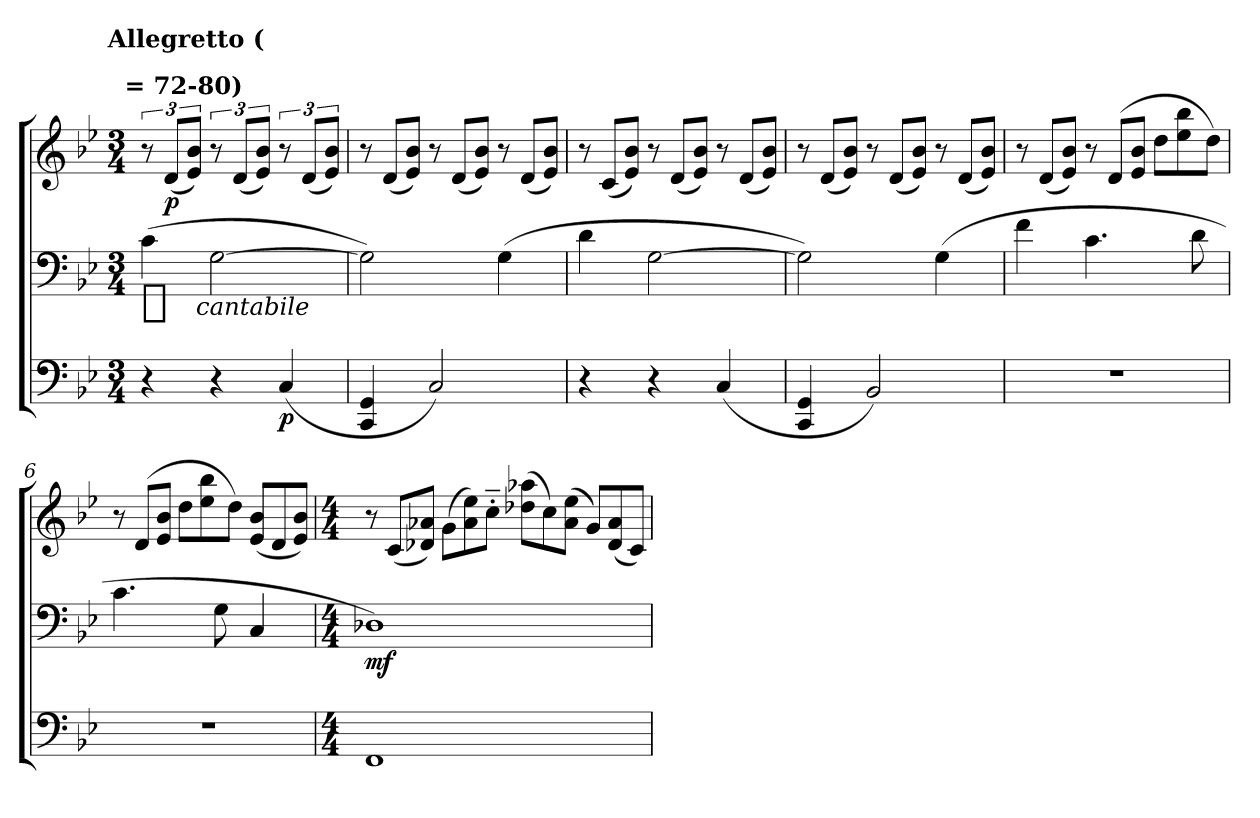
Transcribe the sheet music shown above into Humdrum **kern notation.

**kern	**kern	**kern	**dynam
*part1	*part1	*part1	*part1
*staff3	*staff2	*staff1	*staff1/2/3
*clefF4	*clefF4	*clefG2	*
*k[b-e-]	*k[b-e-]	*k[b-e-]	*
!!LO:TX:omd:t=Allegretto (\n                        \n                         = 72-80)
*M3/4	*M3/4	*M3/4	*
*MM72	*MM72	*MM72	*
=1	=1	=1	=1
!	!	!	!LO:DY:b=2:t=%s  cantabile
4r	(>4c\	12r	mp
!	!	!	!LO:DY:b
.	.	(<12d/L	p
.	.	12e-/ 12b-/J)	.
4r	[2G\	12r	.
.	.	(<12d/L	.
.	.	12e-/ 12b-/J)	.
!	!	!	!LO:DY:b=3
(<4C/	.	12r	p
.	.	(<12d/L	.
.	.	12e-/ 12b-/J)	.
=2	=2	=2	=2
*	*	*Xtuplet	*
4CC/ 4GG/	2G\])	12r	.
.	.	(<12d/L	.
.	.	12e-/ 12b-/J)	.
2C/)	.	12r	.
.	.	(<12d/L	.
.	.	12e-/ 12b-/J)	.
.	(>4G\	12r	.
.	.	(<12d/L	.
.	.	12e-/ 12b-/J)	.
=3	=3	=3	=3
4r	4d\	12r	.
.	.	(<12c/L	.
.	.	12e-/ 12b-/J)	.
4r	[2G\	12r	.
.	.	(<12d/L	.
.	.	12e-/ 12b-/J)	.
(<4C/	.	12r	.
.	.	(<12d/L	.
.	.	12e-/ 12b-/J)	.
=4	=4	=4	=4
4CC/ 4GG/	2G\])	12r	.
.	.	(<12d/L	.
.	.	12e-/ 12b-/J)	.
2BB-/)	.	12r	.
.	.	(<12d/L	.
.	.	12e-/ 12b-/J)	.
.	(>4G\	12r	.
.	.	(<12d/L	.
.	.	12e-/ 12b-/J)	.
!!LO:LB:g=z
=5	=5	=5	=5
2.r	4f\	12r	.
.	.	(<12d/L	.
.	.	12e-/ 12b-/J)	.
.	4.c\	12r	.
.	.	(>12d/L	.
.	.	12e-/ 12b-/J	.
.	.	12dd\L	.
.	.	12ee-\ 12bb-\	.
.	8d\	.	.
.	.	12dd\J)	.
=6	=6	=6	=6
2.r	4.c\	12r	.
.	.	(>12d/L	.
.	.	12e-/ 12b-/J	.
.	.	12dd\L	.
.	.	12ee-\ 12bb-\	.
.	8G\	.	.
.	.	12dd\J)	.
.	4C/	(<12e-/ 12b-/L	.
.	.	12d/	.
.	.	12e-/ 12b-/J)	.
=7	=7	=7	=7
*M4/4	*M4/4	*M4/4	*
!	!	!	!LO:DY:b=2
1FF	1D-X)	12r	mf
.	.	(<12c/L	.
.	.	12d-X/ 12a-X/J)	.
.	.	(>12g\L	.
.	.	12a-\ 12ee-\)	.
.	.	12cc'~\J	.
.	.	(>12dd-X\ 12aa-X\L	.
.	.	12cc\)	.
.	.	(>12a-\ 12ee-\J	.
.	.	12g/L)	.
.	.	(<12d-/ 12a-/	.
.	.	12c/J)	.
=	=	=	=
*-	*-	*-	*-
